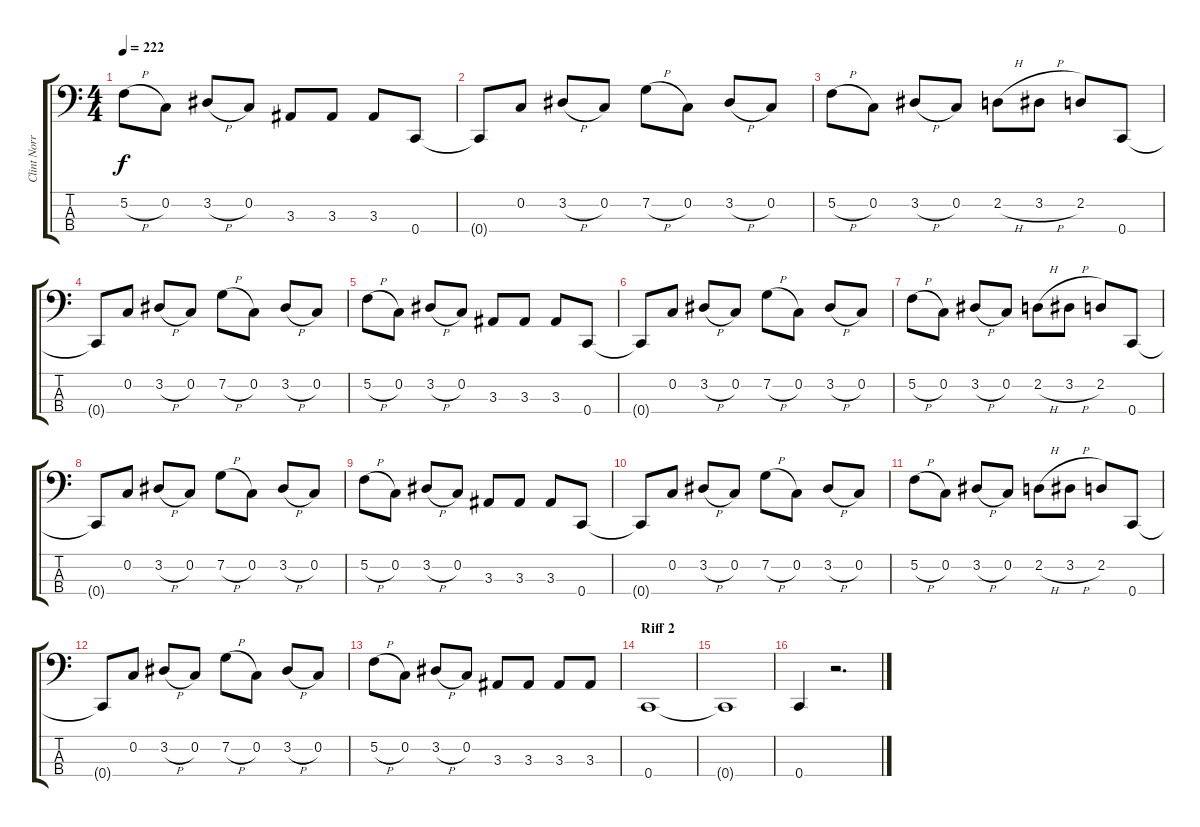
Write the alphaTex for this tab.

\track ("Clint Norris (Bass)" "Clint Norr") {instrument electricbasspick}
\staff {score tabs}
\tuning (F2 C2 G1 C1) {hide}
\ts (4 4)
\tempo 222
\clef f4
\ks c
5.2{h}.8{dy f} 0.2.8 3.2{h}.8 0.2.8 3.3.8 3.3.8 3.3.8 0.4.8 |
0.4{t}.8 0.2.8 3.2{h}.8 0.2.8 7.2{h}.8 0.2.8 3.2{h}.8 0.2.8 |
5.2{h}.8 0.2.8 3.2{h}.8 0.2.8 2.2{h}.8 3.2{h}.8 2.2.8 0.4.8 |
0.4{t}.8 0.2.8 3.2{h}.8 0.2.8 7.2{h}.8 0.2.8 3.2{h}.8 0.2.8 |
5.2{h}.8 0.2.8 3.2{h}.8 0.2.8 3.3.8 3.3.8 3.3.8 0.4.8 |
0.4{t}.8 0.2.8 3.2{h}.8 0.2.8 7.2{h}.8 0.2.8 3.2{h}.8 0.2.8 |
5.2{h}.8 0.2.8 3.2{h}.8 0.2.8 2.2{h}.8 3.2{h}.8 2.2.8 0.4.8 |
0.4{t}.8 0.2.8 3.2{h}.8 0.2.8 7.2{h}.8 0.2.8 3.2{h}.8 0.2.8 |
5.2{h}.8 0.2.8 3.2{h}.8 0.2.8 3.3.8 3.3.8 3.3.8 0.4.8 |
0.4{t}.8 0.2.8 3.2{h}.8 0.2.8 7.2{h}.8 0.2.8 3.2{h}.8 0.2.8 |
5.2{h}.8 0.2.8 3.2{h}.8 0.2.8 2.2{h}.8 3.2{h}.8 2.2.8 0.4.8 |
0.4{t}.8 0.2.8 3.2{h}.8 0.2.8 7.2{h}.8 0.2.8 3.2{h}.8 0.2.8 |
5.2{h}.8 0.2.8 3.2{h}.8 0.2.8 3.3.8 3.3.8 3.3.8 3.3.8 |
\section ("" "Riff 2")
0.4.1 |
0.4{t}.1 |
0.4.4 r.2{d}
